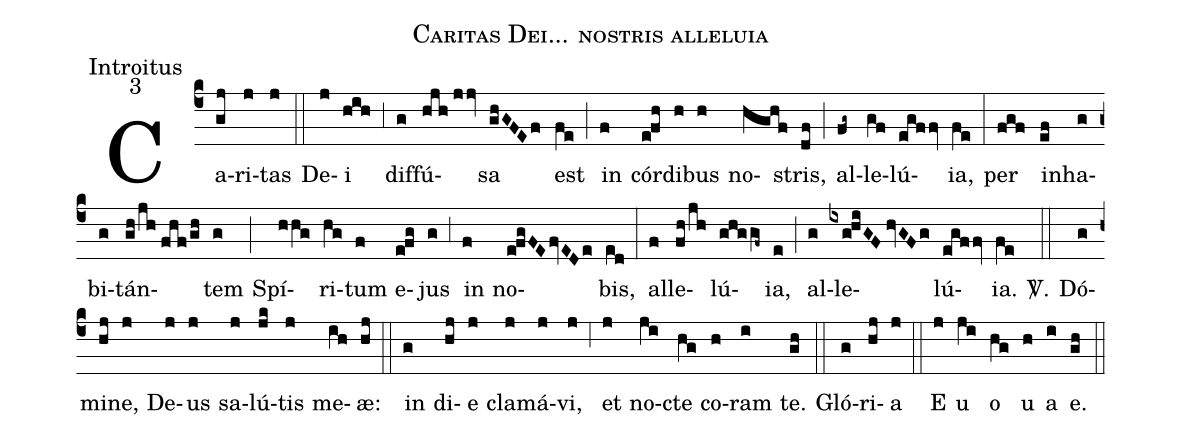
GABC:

name:Caritas Dei... nostris alleluia;
office-part:Introitus;
mode:3;
%%
(c4) Ca(gj)ri(j)tas(j) (::) De(j)i(hih) (;3) dif(g)fú(hjh//jjv)sa(ghGFEf) est(fe) (;) in(f) cór(e!fh)di(h)bus(h) no(hghf)stris,(df) (;) al(fg~)le(gf)lú(egffv)ia,(fe) (:) per(fgf) in(ef)ha(g)bi(g)tán(gh/jh//fhf/gh)tem(g) (;) Spí(hhg)ri(hg)tum(f) e(e!fg)jus(g) (;3) in(f) no(e!fgFE/fvEDe)bis,(ed) (:) al(f)le(fh/jh)lú(ghggf~)ia,(e) (;) al(g)le(ixg!hiGF//hvGFg)lú(egffv)ia.(fe) <sp>V/</sp>.(::) Dó(g)mi(hj)ne,(j) De(j)us(j) sa(j)lú(jk)tis(j) me(ih)æ:(hj) (::) in(g) di(hj)e(j) cla(j)má(j)vi,(j) (;6) et(j) no(ji)cte(hg) co(h)ram(i) te.(gh) (::) Gló(g)ri(hj)a(j) (::) E(j) u(ji) o(hg) u(h) a(i) e.(gh) (::)
